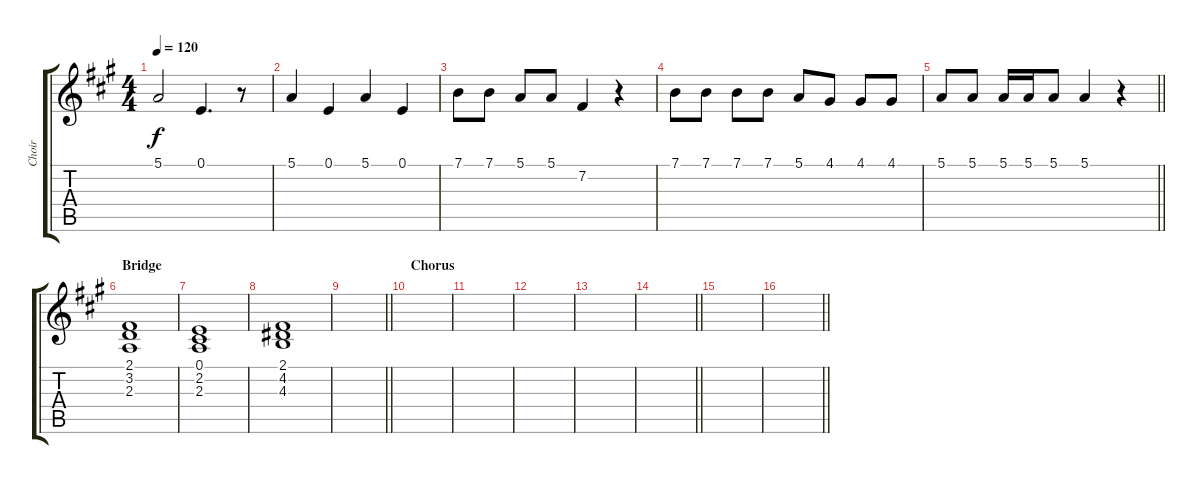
\track ("Choir" "Choir") {instrument voiceoohs}
\staff {score tabs}
\tuning (E4 B3 G3 D3 A2 E2) {hide}
\ts (4 4)
\tempo 120
\clef g2
\ks a
5.1.2{dy f} 0.1.4{d} r.8 |
5.1.4 0.1.4 5.1.4 0.1.4 |
7.1.8 7.1.8 5.1.8 5.1.8 7.2.4 r.4 |
7.1.8 7.1.8 7.1.8 7.1.8 5.1.8 4.1.8 4.1.8 4.1.8 |
\barLineRight lightlight
5.1.8 5.1.8 5.1.16 5.1.16 5.1.8 5.1.4 r.4 |
\section ("" "Bridge")
(2.1 3.2 2.3).1 |
(0.1 2.2 2.3).1 |
(2.1 4.2 4.3).1 |
\barLineRight lightlight
|
\section ("" "Chorus")
|
|
|
|
\barLineRight lightlight
|
|
\barLineRight lightlight
